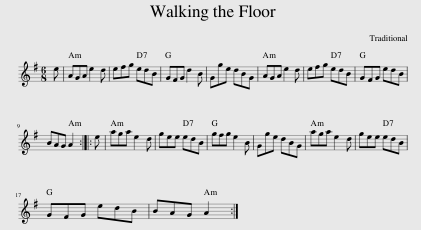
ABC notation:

X:1
L:1/8
M:6/8
I:linebreak $
K:G
V:1 treble
V:1
 e | AGA e2 d | efg edB | GFG d2 B | Gge dBG | %5
 AGA e2 d | efg edB | GFG edB |$ BAG A2 :: e | %10
 aga e2 d | gee edB | gfg e2 B | Gge dBG | aga e2 d | %15
 gee edB |$ GFG edB | BAG A2 :| %18
